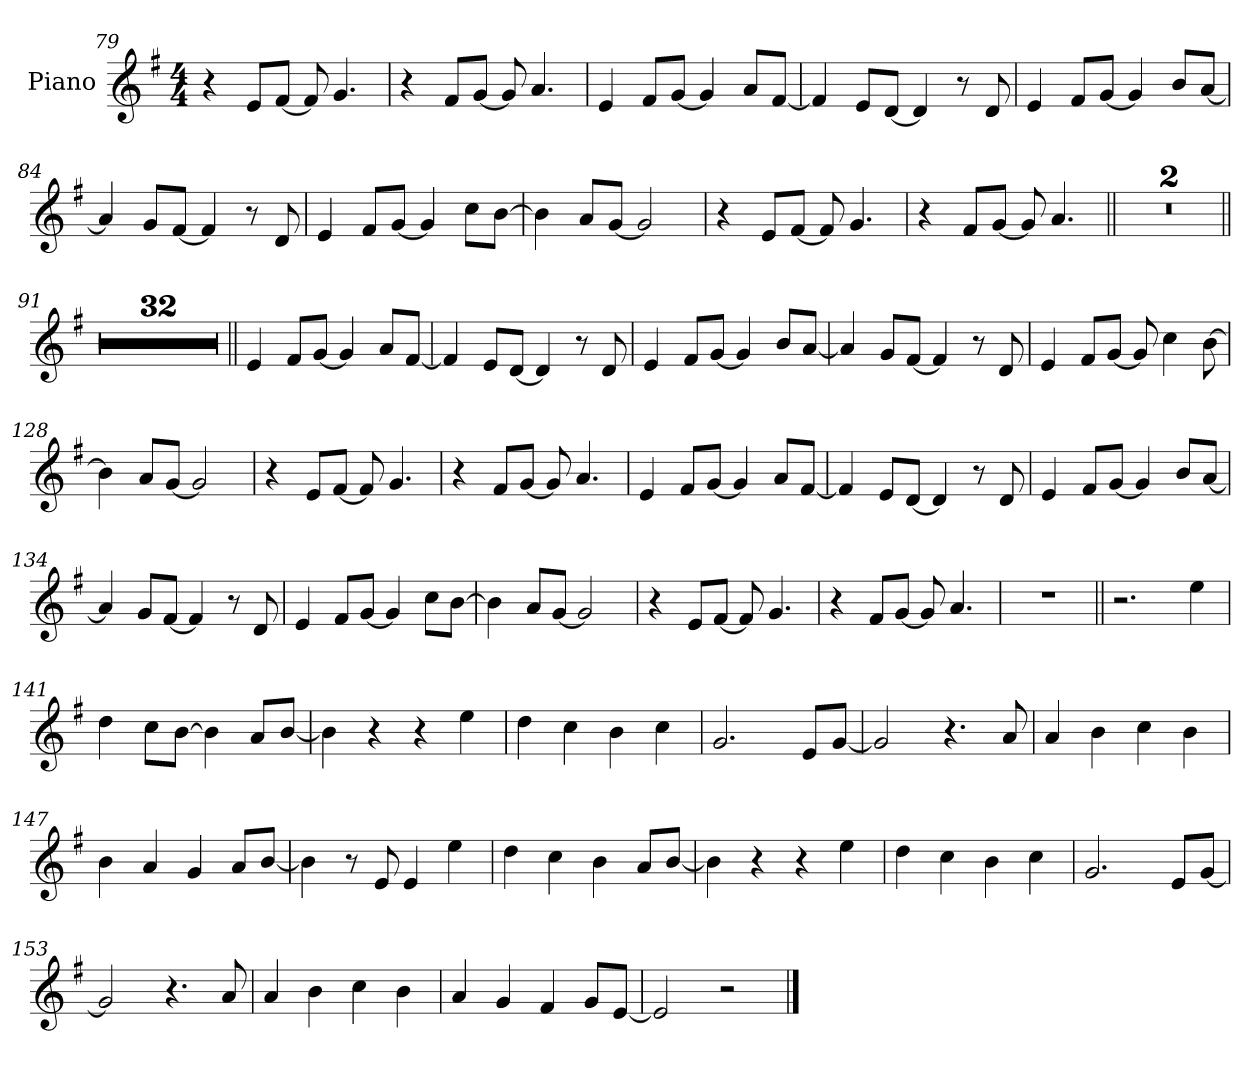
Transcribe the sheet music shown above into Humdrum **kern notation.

**kern
*part1
*staff1
*I"Piano
*I'Pno.
*clefG2
*k[f#]
*M4/4
=79
4r
8eL
[8f#J
8f#]
4.g
=80
4r
8f#L
[8gJ
8g]
4.a
=81
4e
8f#L
[8gJ
4g]
8aL
[8f#J
=82
4f#]
8eL
[8dJ
4d]
8r
8d
=83
4e
8f#L
[8gJ
4g]
8bL
[8aJ
=84
4a]
8gL
[8f#J
4f#]
8r
8d
=85
4e
8f#L
[8gJ
4g]
8ccL
[8bJ
=86
4b]
8aL
[8gJ
2g]
=87
4r
8eL
[8f#J
8f#]
4.g
=88
4r
8f#L
[8gJ
8g]
4.a
=89||
1r
=90
1r
=91||
1r
=92
1r
=93
1r
=94
1r
=95
1r
=96
1r
=97
1r
=98
1r
=99
1r
=100
1r
=101
1r
=102
1r
=103
1r
=104
1r
=105
1r
=106
1r
=107
1r
=108
1r
=109
1r
=110
1r
=111
1r
=112
1r
=113
1r
=114
1r
=115
1r
=116
1r
=117
1r
=118
1r
=119
1r
=120
1r
=121
1r
=122
1r
=123||
4e
8f#L
[8gJ
4g]
8aL
[8f#J
=124
4f#]
8eL
[8dJ
4d]
8r
8d
=125
4e
8f#L
[8gJ
4g]
8bL
[8aJ
=126
4a]
8gL
[8f#J
4f#]
8r
8d
=127
4e
8f#L
[8gJ
8g]
4cc
[8b
=128
4b]
8aL
[8gJ
2g]
=129
4r
8eL
[8f#J
8f#]
4.g
=130
4r
8f#L
[8gJ
8g]
4.a
=131
4e
8f#L
[8gJ
4g]
8aL
[8f#J
=132
4f#]
8eL
[8dJ
4d]
8r
8d
=133
4e
8f#L
[8gJ
4g]
8bL
[8aJ
=134
4a]
8gL
[8f#J
4f#]
8r
8d
=135
4e
8f#L
[8gJ
4g]
8ccL
[8bJ
=136
4b]
8aL
[8gJ
2g]
=137
4r
8eL
[8f#J
8f#]
4.g
=138
4r
8f#L
[8gJ
8g]
4.a
=139
1r
=140||
2.r
4ee
=141
4dd
8ccL
[8bJ
4b]
8aL
[8bJ
=142
4b]
4r
4r
4ee
=143
4dd
4cc
4b
4cc
=144
2.g
8eL
[8gJ
=145
2g]
4.r
8a
=146
4a
4b
4cc
4b
=147
4b
4a
4g
8aL
[8bJ
=148
4b]
8r
8e
4e
4ee
=149
4dd
4cc
4b
8aL
[8bJ
=150
4b]
4r
4r
4ee
=151
4dd
4cc
4b
4cc
=152
2.g
8eL
[8gJ
=153
2g]
4.r
8a
=154
4a
4b
4cc
4b
=155
4a
4g
4f#
8gL
[8eJ
=156
2e]
2r
==
*-
